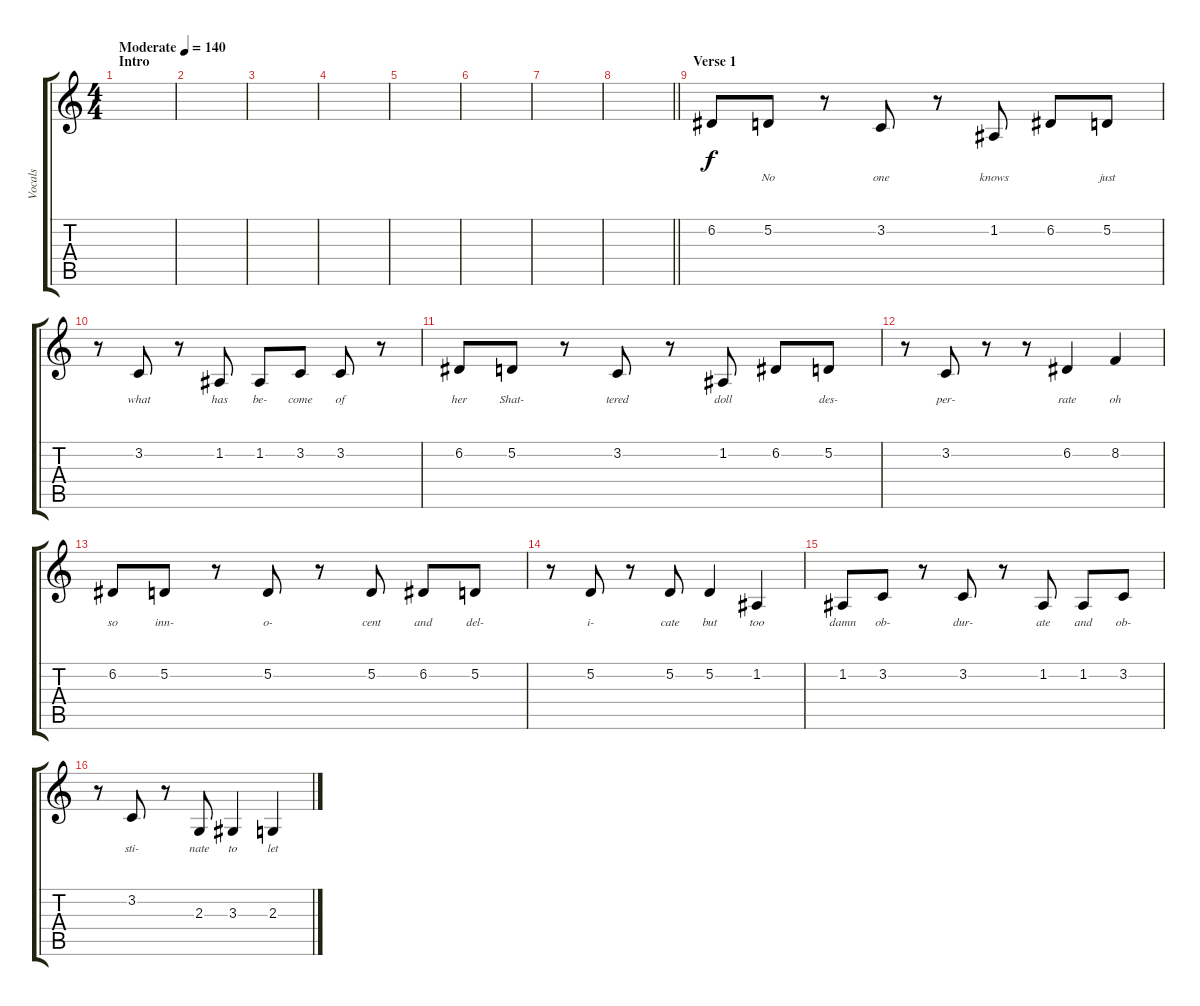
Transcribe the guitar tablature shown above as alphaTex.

\track ("Vocals" "Vocals") {instrument baritonesax}
\staff {score tabs}
\tuning (D4 A3 F3 C3 G2 C2) {hide}
\ts (4 4)
\section ("" "Intro")
\tempo (140 "Moderate")
\clef g2
\ks c
|
|
|
|
|
|
|
\barLineRight lightlight
|
\section ("" "Verse 1")
6.2.8{lyrics (0 "") lyrics (1 "") lyrics (2 "") lyrics (3 "") lyrics (4 "")} 5.2.8{lyrics (0 "No") lyrics (1 "") lyrics (2 "") lyrics (3 "") lyrics (4 "")} r.8 3.2.8{lyrics (0 "one") lyrics (1 "") lyrics (2 "") lyrics (3 "") lyrics (4 "")} r.8 1.2.8{lyrics (0 "knows") lyrics (1 "") lyrics (2 "") lyrics (3 "") lyrics (4 "")} 6.2.8{lyrics (0 "") lyrics (1 "") lyrics (2 "") lyrics (3 "") lyrics (4 "")} 5.2.8{lyrics (0 "just") lyrics (1 "") lyrics (2 "") lyrics (3 "") lyrics (4 "")} |
r.8 3.2.8{lyrics (0 "what") lyrics (1 "") lyrics (2 "") lyrics (3 "") lyrics (4 "")} r.8 1.2.8{lyrics (0 "has") lyrics (1 "") lyrics (2 "") lyrics (3 "") lyrics (4 "")} 1.2.8{lyrics (0 "be-") lyrics (1 "") lyrics (2 "") lyrics (3 "") lyrics (4 "")} 3.2.8{lyrics (0 "come") lyrics (1 "") lyrics (2 "") lyrics (3 "") lyrics (4 "")} 3.2.8{lyrics (0 "of") lyrics (1 "") lyrics (2 "") lyrics (3 "") lyrics (4 "")} r.8 |
6.2.8{lyrics (0 "her") lyrics (1 "") lyrics (2 "") lyrics (3 "") lyrics (4 "")} 5.2.8{lyrics (0 "Shat-") lyrics (1 "") lyrics (2 "") lyrics (3 "") lyrics (4 "")} r.8 3.2.8{lyrics (0 "tered") lyrics (1 "") lyrics (2 "") lyrics (3 "") lyrics (4 "")} r.8 1.2.8{lyrics (0 "doll") lyrics (1 "") lyrics (2 "") lyrics (3 "") lyrics (4 "")} 6.2.8{lyrics (0 "") lyrics (1 "") lyrics (2 "") lyrics (3 "") lyrics (4 "")} 5.2.8{lyrics (0 "des-") lyrics (1 "") lyrics (2 "") lyrics (3 "") lyrics (4 "")} |
r.8 3.2.8{lyrics (0 "per-") lyrics (1 "") lyrics (2 "") lyrics (3 "") lyrics (4 "")} r.8 r.8 6.2.4{lyrics (0 "rate") lyrics (1 "") lyrics (2 "") lyrics (3 "") lyrics (4 "")} 8.2.4{lyrics (0 "oh") lyrics (1 "") lyrics (2 "") lyrics (3 "") lyrics (4 "")} |
6.2.8{lyrics (0 "so") lyrics (1 "") lyrics (2 "") lyrics (3 "") lyrics (4 "")} 5.2.8{lyrics (0 "inn-") lyrics (1 "") lyrics (2 "") lyrics (3 "") lyrics (4 "")} r.8 5.2.8{lyrics (0 "o-") lyrics (1 "") lyrics (2 "") lyrics (3 "") lyrics (4 "")} r.8 5.2.8{lyrics (0 "cent") lyrics (1 "") lyrics (2 "") lyrics (3 "") lyrics (4 "")} 6.2.8{lyrics (0 "and") lyrics (1 "") lyrics (2 "") lyrics (3 "") lyrics (4 "")} 5.2.8{lyrics (0 "del-") lyrics (1 "") lyrics (2 "") lyrics (3 "") lyrics (4 "")} |
r.8 5.2.8{lyrics (0 "i-") lyrics (1 "") lyrics (2 "") lyrics (3 "") lyrics (4 "")} r.8 5.2.8{lyrics (0 "cate") lyrics (1 "") lyrics (2 "") lyrics (3 "") lyrics (4 "")} 5.2.4{lyrics (0 "but") lyrics (1 "") lyrics (2 "") lyrics (3 "") lyrics (4 "")} 1.2.4{lyrics (0 "too") lyrics (1 "") lyrics (2 "") lyrics (3 "") lyrics (4 "")} |
1.2.8{lyrics (0 "damn") lyrics (1 "") lyrics (2 "") lyrics (3 "") lyrics (4 "")} 3.2.8{lyrics (0 "ob-") lyrics (1 "") lyrics (2 "") lyrics (3 "") lyrics (4 "")} r.8 3.2.8{lyrics (0 "dur-") lyrics (1 "") lyrics (2 "") lyrics (3 "") lyrics (4 "")} r.8 1.2.8{lyrics (0 "ate") lyrics (1 "") lyrics (2 "") lyrics (3 "") lyrics (4 "")} 1.2.8{lyrics (0 "and") lyrics (1 "") lyrics (2 "") lyrics (3 "") lyrics (4 "")} 3.2.8{lyrics (0 "ob-") lyrics (1 "") lyrics (2 "") lyrics (3 "") lyrics (4 "")} |
r.8 3.2.8{lyrics (0 "sti-") lyrics (1 "") lyrics (2 "") lyrics (3 "") lyrics (4 "")} r.8 2.3.8{lyrics (0 "nate") lyrics (1 "") lyrics (2 "") lyrics (3 "") lyrics (4 "")} 3.3.4{lyrics (0 "to") lyrics (1 "") lyrics (2 "") lyrics (3 "") lyrics (4 "")} 2.3.4{lyrics (0 "let") lyrics (1 "") lyrics (2 "") lyrics (3 "") lyrics (4 "")}
